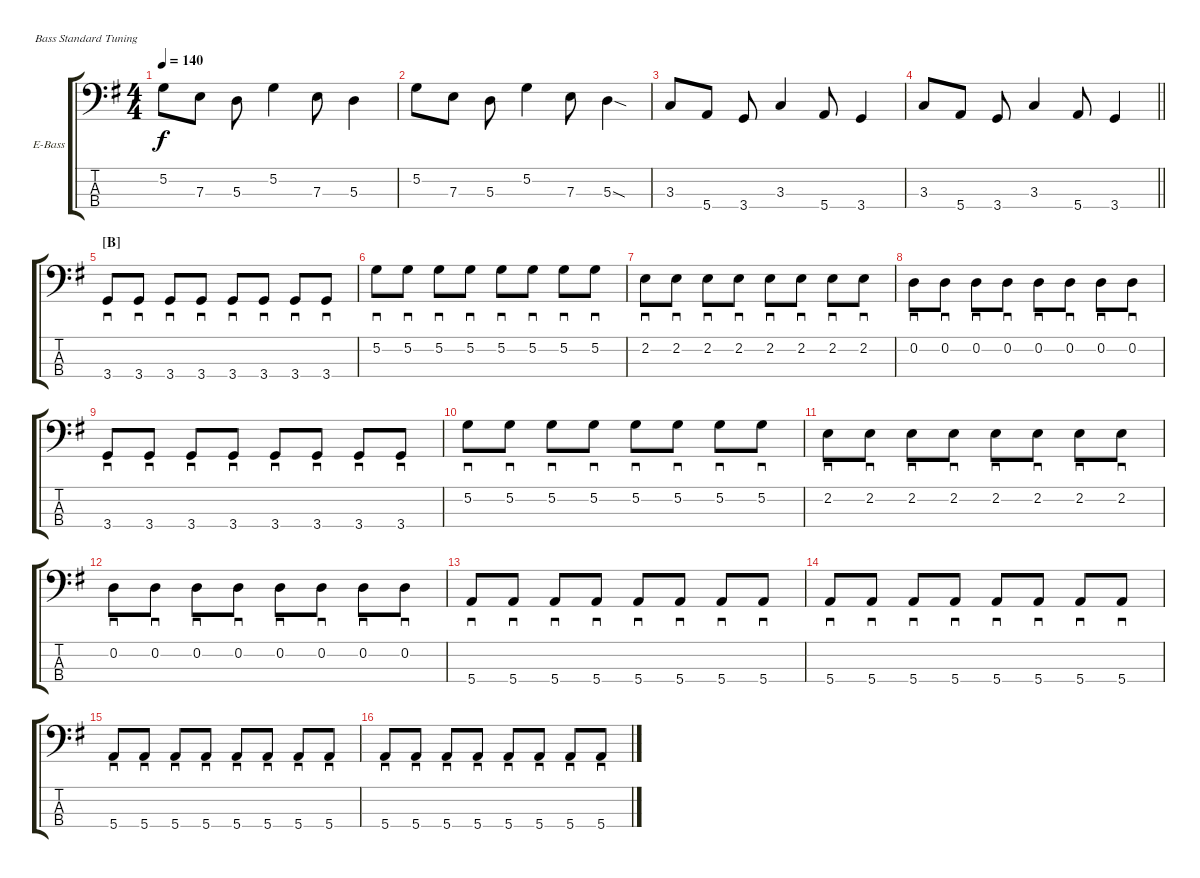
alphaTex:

\bracketExtendMode groupsimilarinstruments
\firstSystemTrackNameOrientation horizontal
\otherSystemsTrackNameOrientation horizontal
\track ("Nikolai Fraiture" "E-Bass") {instrument electricbasspick}
\staff {score tabs}
\tuning (G2 D2 A1 E1)
\ts (4 4)
\tempo 140
\clef f4
\ks g
5.2.8{dy f} 7.3.8 5.3.8 5.2.4 7.3.8 5.3.4 |
5.2.8 7.3.8 5.3.8 5.2.4 7.3.8 5.3{sod}.4 |
3.3.8 5.4.8 3.4.8 3.3.4 5.4.8 3.4.4 |
\barLineRight lightlight
3.3.8 5.4.8 3.4.8 3.3.4 5.4.8 3.4.4 |
\section ("B" "")
3.4.8{sd} 3.4.8{sd} 3.4.8{sd} 3.4.8{sd} 3.4.8{sd} 3.4.8{sd} 3.4.8{sd} 3.4.8{sd} |
5.2.8{sd} 5.2.8{sd} 5.2.8{sd} 5.2.8{sd} 5.2.8{sd} 5.2.8{sd} 5.2.8{sd} 5.2.8{sd} |
2.2.8{sd} 2.2.8{sd} 2.2.8{sd} 2.2.8{sd} 2.2.8{sd} 2.2.8{sd} 2.2.8{sd} 2.2.8{sd} |
0.2.8{sd} 0.2.8{sd} 0.2.8{sd} 0.2.8{sd} 0.2.8{sd} 0.2.8{sd} 0.2.8{sd} 0.2.8{sd} |
3.4.8{sd} 3.4.8{sd} 3.4.8{sd} 3.4.8{sd} 3.4.8{sd} 3.4.8{sd} 3.4.8{sd} 3.4.8{sd} |
5.2.8{sd} 5.2.8{sd} 5.2.8{sd} 5.2.8{sd} 5.2.8{sd} 5.2.8{sd} 5.2.8{sd} 5.2.8{sd} |
2.2.8{sd} 2.2.8{sd} 2.2.8{sd} 2.2.8{sd} 2.2.8{sd} 2.2.8{sd} 2.2.8{sd} 2.2.8{sd} |
0.2.8{sd} 0.2.8{sd} 0.2.8{sd} 0.2.8{sd} 0.2.8{sd} 0.2.8{sd} 0.2.8{sd} 0.2.8{sd} |
5.4.8{sd} 5.4.8{sd} 5.4.8{sd} 5.4.8{sd} 5.4.8{sd} 5.4.8{sd} 5.4.8{sd} 5.4.8{sd} |
5.4.8{sd} 5.4.8{sd} 5.4.8{sd} 5.4.8{sd} 5.4.8{sd} 5.4.8{sd} 5.4.8{sd} 5.4.8{sd} |
5.4.8{sd} 5.4.8{sd} 5.4.8{sd} 5.4.8{sd} 5.4.8{sd} 5.4.8{sd} 5.4.8{sd} 5.4.8{sd} |
5.4.8{sd} 5.4.8{sd} 5.4.8{sd} 5.4.8{sd} 5.4.8{sd} 5.4.8{sd} 5.4.8{sd} 5.4.8{sd}
